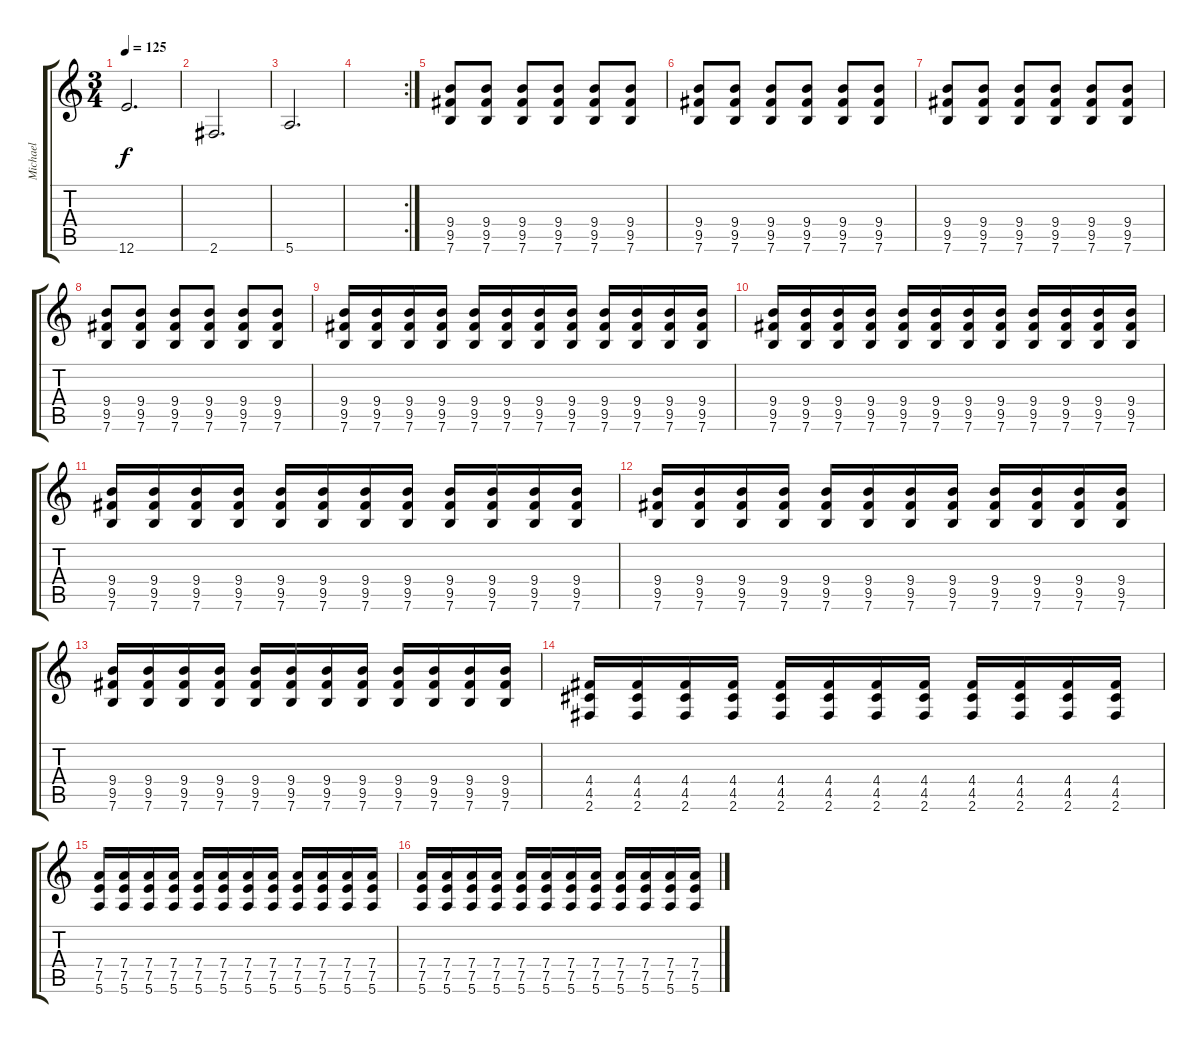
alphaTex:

\track ("Michael" "Michael") {instrument electricguitarjazz}
\staff {score tabs}
\tuning (E4 B3 G3 D3 A2 E2) {hide}
\ts (3 4)
\tempo 125
\clef g2
\ks c
12.6.2{d dy f} |
2.6.2{d} |
5.6.2{d} |
\rc 2
|
(9.4 9.5 7.6).8 (9.4 9.5 7.6).8 (9.4 9.5 7.6).8 (9.4 9.5 7.6).8 (9.4 9.5 7.6).8 (9.4 9.5 7.6).8 |
(9.4 9.5 7.6).8 (9.4 9.5 7.6).8 (9.4 9.5 7.6).8 (9.4 9.5 7.6).8 (9.4 9.5 7.6).8 (9.4 9.5 7.6).8 |
(9.4 9.5 7.6).8 (9.4 9.5 7.6).8 (9.4 9.5 7.6).8 (9.4 9.5 7.6).8 (9.4 9.5 7.6).8 (9.4 9.5 7.6).8 |
(9.4 9.5 7.6).8 (9.4 9.5 7.6).8 (9.4 9.5 7.6).8 (9.4 9.5 7.6).8 (9.4 9.5 7.6).8 (9.4 9.5 7.6).8 |
(9.4 9.5 7.6).16 (9.4 9.5 7.6).16 (9.4 9.5 7.6).16 (9.4 9.5 7.6).16 (9.4 9.5 7.6).16 (9.4 9.5 7.6).16 (9.4 9.5 7.6).16 (9.4 9.5 7.6).16 (9.4 9.5 7.6).16 (9.4 9.5 7.6).16 (9.4 9.5 7.6).16 (9.4 9.5 7.6).16 |
(9.4 9.5 7.6).16 (9.4 9.5 7.6).16 (9.4 9.5 7.6).16 (9.4 9.5 7.6).16 (9.4 9.5 7.6).16 (9.4 9.5 7.6).16 (9.4 9.5 7.6).16 (9.4 9.5 7.6).16 (9.4 9.5 7.6).16 (9.4 9.5 7.6).16 (9.4 9.5 7.6).16 (9.4 9.5 7.6).16 |
(9.4 9.5 7.6).16 (9.4 9.5 7.6).16 (9.4 9.5 7.6).16 (9.4 9.5 7.6).16 (9.4 9.5 7.6).16 (9.4 9.5 7.6).16 (9.4 9.5 7.6).16 (9.4 9.5 7.6).16 (9.4 9.5 7.6).16 (9.4 9.5 7.6).16 (9.4 9.5 7.6).16 (9.4 9.5 7.6).16 |
(9.4 9.5 7.6).16 (9.4 9.5 7.6).16 (9.4 9.5 7.6).16 (9.4 9.5 7.6).16 (9.4 9.5 7.6).16 (9.4 9.5 7.6).16 (9.4 9.5 7.6).16 (9.4 9.5 7.6).16 (9.4 9.5 7.6).16 (9.4 9.5 7.6).16 (9.4 9.5 7.6).16 (9.4 9.5 7.6).16 |
(9.4 9.5 7.6).16 (9.4 9.5 7.6).16 (9.4 9.5 7.6).16 (9.4 9.5 7.6).16 (9.4 9.5 7.6).16 (9.4 9.5 7.6).16 (9.4 9.5 7.6).16 (9.4 9.5 7.6).16 (9.4 9.5 7.6).16 (9.4 9.5 7.6).16 (9.4 9.5 7.6).16 (9.4 9.5 7.6).16 |
(4.4 4.5 2.6).16 (4.4 4.5 2.6).16 (4.4 4.5 2.6).16 (4.4 4.5 2.6).16 (4.4 4.5 2.6).16 (4.4 4.5 2.6).16 (4.4 4.5 2.6).16 (4.4 4.5 2.6).16 (4.4 4.5 2.6).16 (4.4 4.5 2.6).16 (4.4 4.5 2.6).16 (4.4 4.5 2.6).16 |
(7.4 7.5 5.6).16 (7.4 7.5 5.6).16 (7.4 7.5 5.6).16 (7.4 7.5 5.6).16 (7.4 7.5 5.6).16 (7.4 7.5 5.6).16 (7.4 7.5 5.6).16 (7.4 7.5 5.6).16 (7.4 7.5 5.6).16 (7.4 7.5 5.6).16 (7.4 7.5 5.6).16 (7.4 7.5 5.6).16 |
(7.4 7.5 5.6).16 (7.4 7.5 5.6).16 (7.4 7.5 5.6).16 (7.4 7.5 5.6).16 (7.4 7.5 5.6).16 (7.4 7.5 5.6).16 (7.4 7.5 5.6).16 (7.4 7.5 5.6).16 (7.4 7.5 5.6).16 (7.4 7.5 5.6).16 (7.4 7.5 5.6).16 (7.4 7.5 5.6).16
